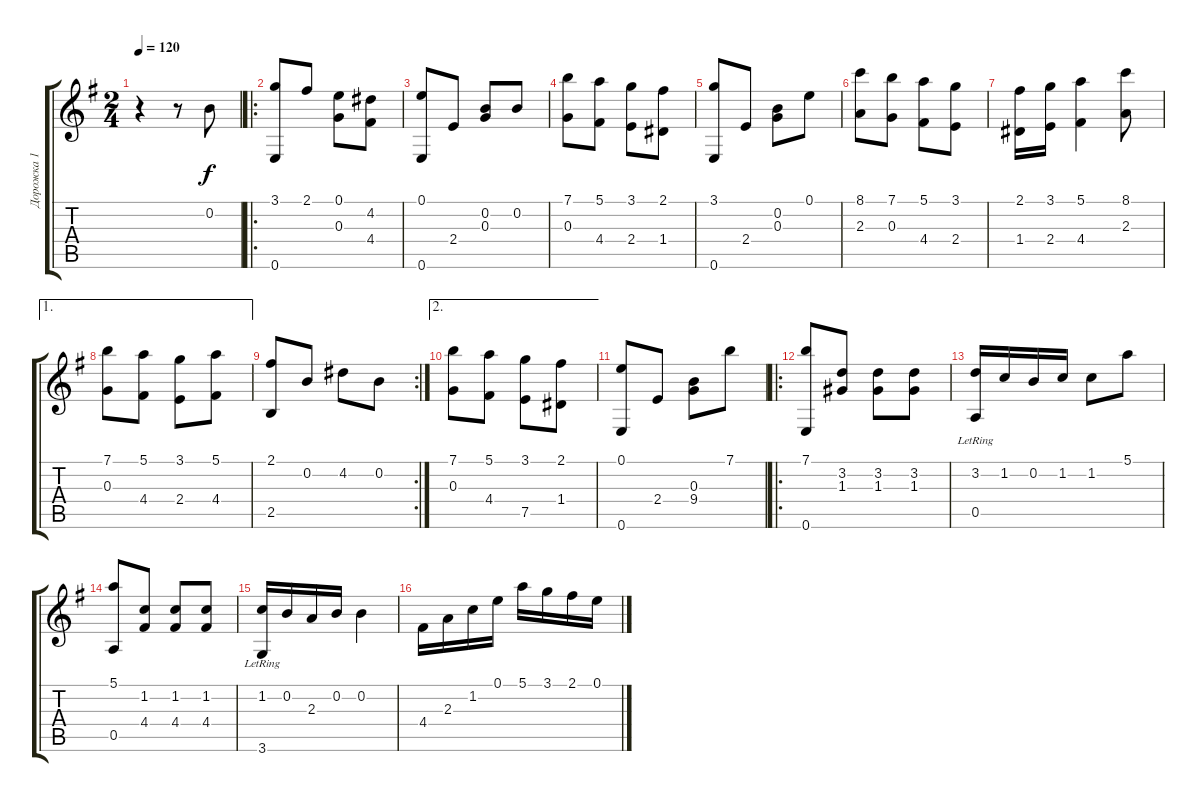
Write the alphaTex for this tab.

\track ("Дорожка 1" "Дорожка 1") {instrument overdrivenguitar}
\staff {score tabs}
\tuning (E4 B3 G3 D3 A2 E2) {hide}
\ts (2 4)
\tempo 120
\clef g2
\ks g
r.4{dy f instrument overdrivenguitar} r.8 0.2.8 |
\ro
(3.1 0.6).8 2.1.8 (0.1 0.3).8 (4.2 4.4).8 |
(0.1 0.6).8 2.4.8 (0.2 0.3).8 0.2.8 |
(7.1 0.3).8 (5.1 4.4).8 (3.1 2.4).8 (2.1 1.4).8 |
(3.1 0.6).8 2.4.8 (0.2 0.3).8 0.1.8 |
(8.1 2.3).8 (7.1 0.3).8 (5.1 4.4).8 (3.1 2.4).8 |
(2.1 1.4).16 (3.1 2.4).16 (5.1 4.4).4 (8.1 2.3).8 |
\ae 1
(7.1 0.3).8 (5.1 4.4).8 (3.1 2.4).8 (5.1 4.4).8 |
\rc 2
(2.1 2.5).8 0.2.8 4.2.8 0.2.8 |
\ae 2
(7.1 0.3).8 (5.1 4.4).8 (3.1 7.5).8 (2.1 1.4).8 |
(0.1 0.6).8 2.4.8 (0.3 9.4).8 7.1.8 |
\ro
(7.1 0.6).8 (3.2 1.3).8 (3.2 1.3).8 (3.2 1.3).8 |
(3.2 0.5{lr}).16 1.2.16 0.2.16 1.2.16 1.2.8 5.1.8 |
(5.1 0.5).8 (1.2 4.4).8 (1.2 4.4).8 (1.2 4.4).8 |
(1.2 3.6{lr}).16 0.2.16 2.3.16 0.2.16 0.2.4 |
4.4.16 2.3.16 1.2.16 0.1.16 5.1.16 3.1.16 2.1.16 0.1.16
